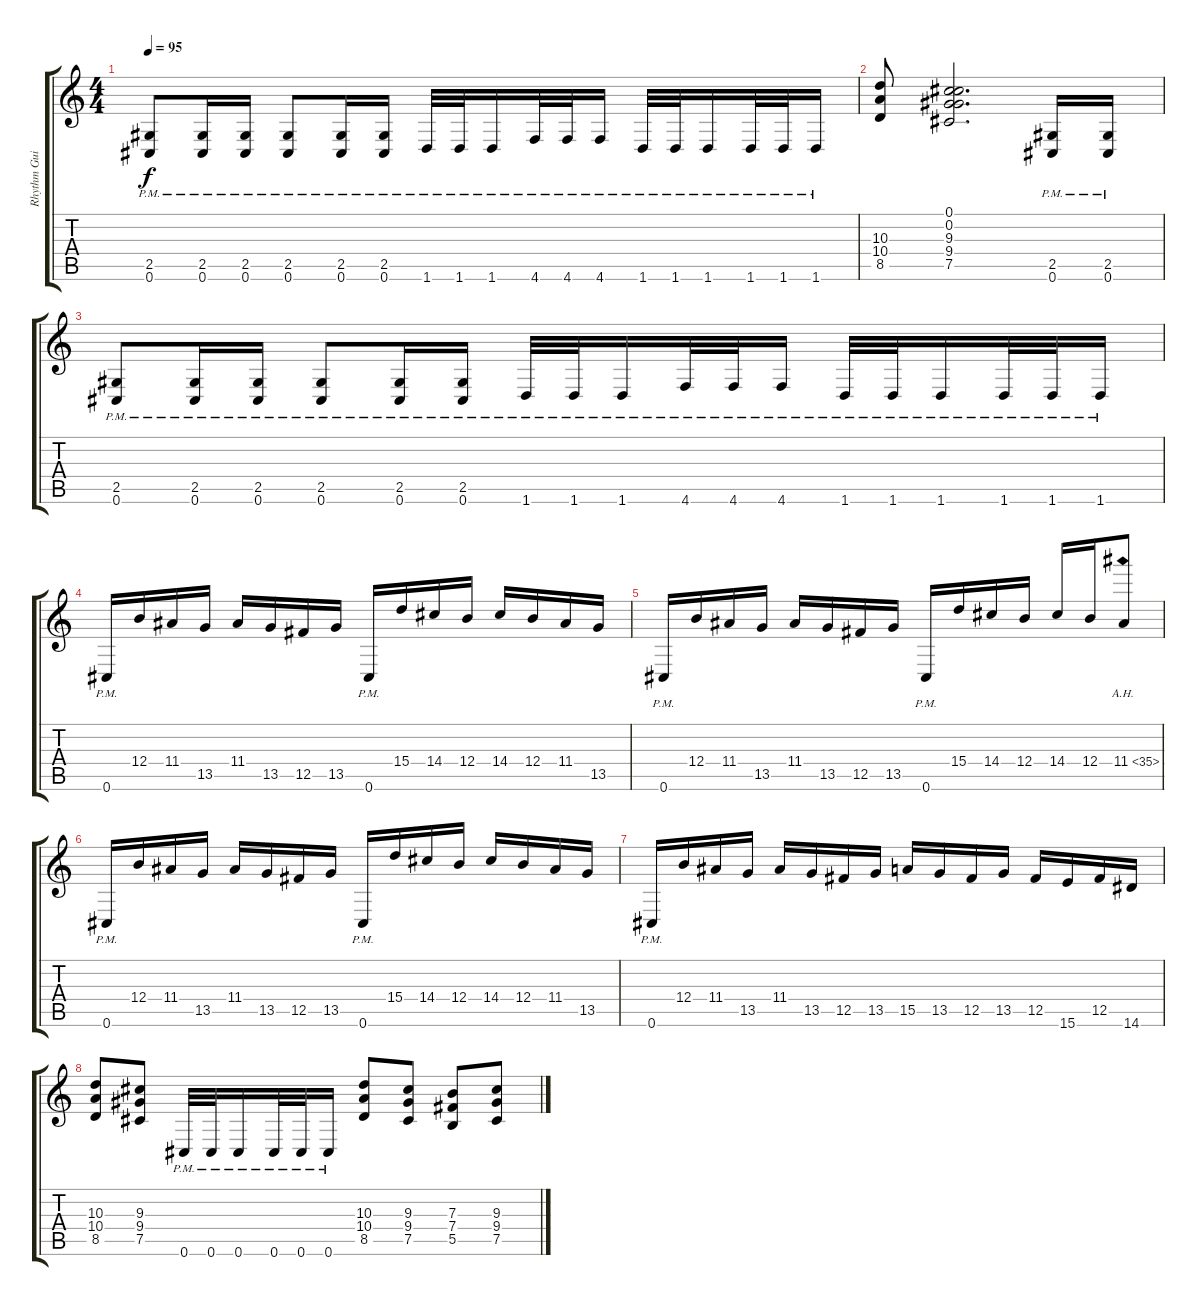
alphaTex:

\track ("Rhythm Guitar" "Rhythm Gui") {instrument distortionguitar}
\staff {score tabs}
\tuning (Db4 Ab3 E3 B2 Gb2 Db2) {hide}
\ts (4 4)
\tempo 95
\clef g2
\ks c
(2.5{pm} 0.6{pm}).8{dy f} (2.5{pm} 0.6{pm}).16 (2.5{pm} 0.6{pm}).16 (2.5{pm} 0.6{pm}).8 (2.5{pm} 0.6{pm}).16 (2.5{pm} 0.6{pm}).16 1.6{pm}.32 1.6{pm}.32 1.6{pm}.16 4.6{pm}.32 4.6{pm}.32 4.6{pm}.16 1.6{pm}.32 1.6{pm}.32 1.6{pm}.16 1.6{pm}.32 1.6{pm}.32 1.6{pm}.16 |
(10.3 10.4 8.5).8 (0.1 0.2 9.3 9.4 7.5).2{d} (2.5{pm} 0.6{pm}).16 (2.5{pm} 0.6{pm}).16 |
(2.5{pm} 0.6{pm}).8 (2.5{pm} 0.6{pm}).16 (2.5{pm} 0.6{pm}).16 (2.5{pm} 0.6{pm}).8 (2.5{pm} 0.6{pm}).16 (2.5{pm} 0.6{pm}).16 1.6{pm}.32 1.6{pm}.32 1.6{pm}.16 4.6{pm}.32 4.6{pm}.32 4.6{pm}.16 1.6{pm}.32 1.6{pm}.32 1.6{pm}.16 1.6{pm}.32 1.6{pm}.32 1.6{pm}.16 |
0.6{pm}.16 12.4.16 11.4.16 13.5.16 11.4.16 13.5.16 12.5.16 13.5.16 0.6{pm}.16 15.4.16 14.4.16 12.4.16 14.4.16 12.4.16 11.4.16 13.5.16 |
0.6{pm}.16 12.4.16 11.4.16 13.5.16 11.4.16 13.5.16 12.5.16 13.5.16 0.6{pm}.16 15.4.16 14.4.16 12.4.16 14.4.16 12.4.16 11.4{ah 24}.8 |
0.6{pm}.16 12.4.16 11.4.16 13.5.16 11.4.16 13.5.16 12.5.16 13.5.16 0.6{pm}.16 15.4.16 14.4.16 12.4.16 14.4.16 12.4.16 11.4.16 13.5.16 |
0.6{pm}.16 12.4.16 11.4.16 13.5.16 11.4.16 13.5.16 12.5.16 13.5.16 15.5.16 13.5.16 12.5.16 13.5.16 12.5.16 15.6.16 12.5.16 14.6.16 |
(10.3 10.4 8.5).8 (9.3 9.4 7.5).8 0.6{pm}.32 0.6{pm}.32 0.6{pm}.16 0.6{pm}.32 0.6{pm}.32 0.6{pm}.16 (10.3 10.4 8.5).8 (9.3 9.4 7.5).8 (7.3 7.4 5.5).8 (9.3 9.4 7.5).8
